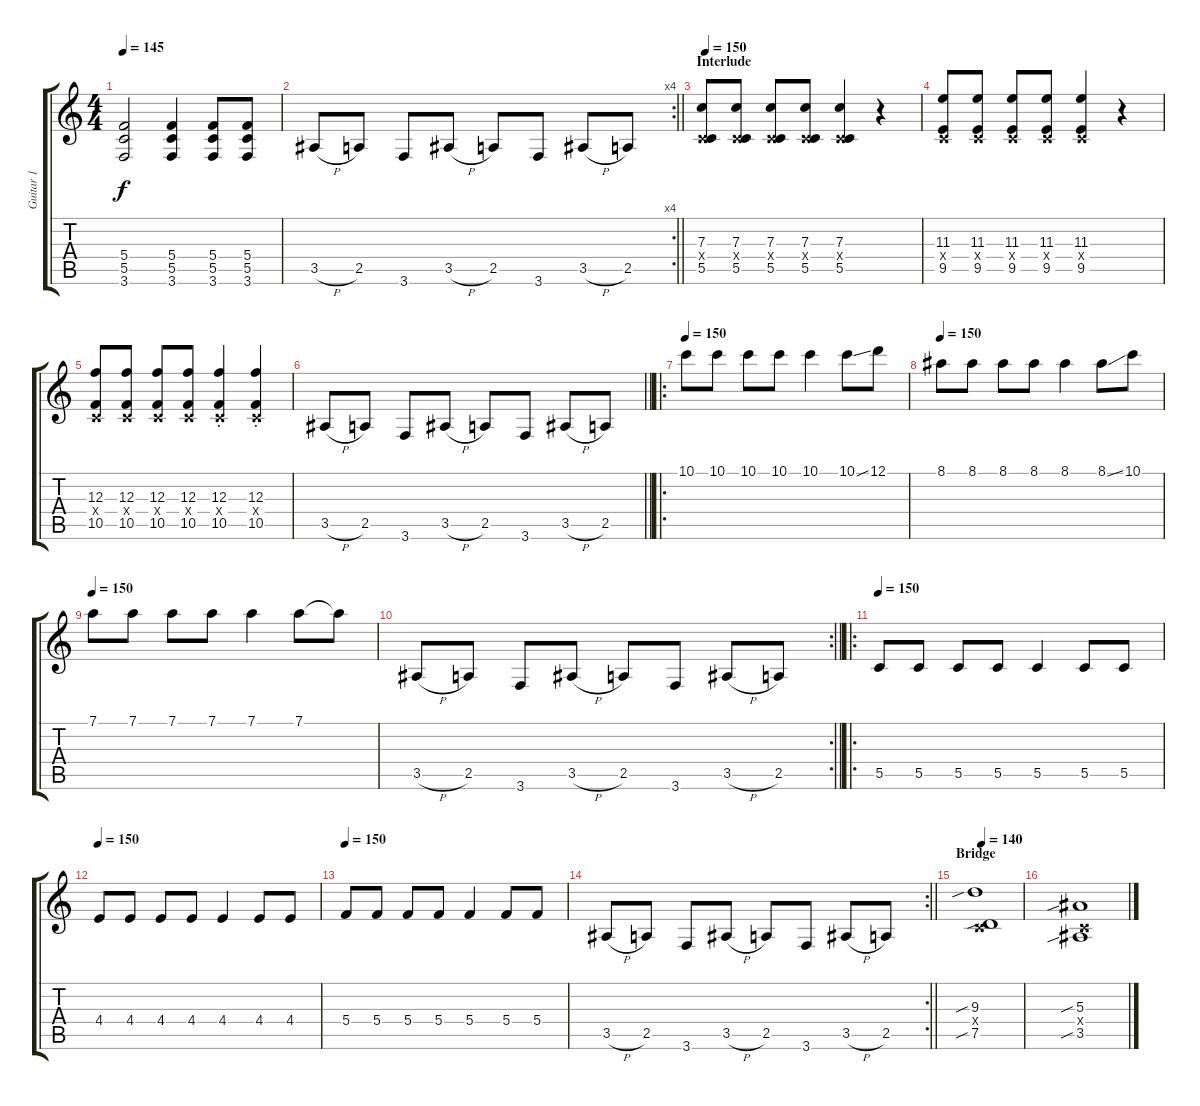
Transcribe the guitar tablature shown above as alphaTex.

\track ("Guitar 1" "Guitar 1") {instrument distortionguitar}
\staff {score tabs}
\tuning (D4 A3 F3 C3 G2 D2) {hide}
\ts (4 4)
\tempo 145
\clef g2
\ks c
(5.4 5.5 3.6).2{dy f} (5.4 5.5 3.6).4 (5.4 5.5 3.6).8 (5.4 5.5 3.6).8 |
\rc 4
\barLineRight lightlight
3.5{h}.8 2.5.8 3.6.8 3.5{h}.8 2.5.8 3.6.8 3.5{h}.8 2.5.8 |
\section ("" "Interlude")
\tempo 150
(7.3 0.4{x} 5.5).8 (7.3 0.4{x} 5.5).8 (7.3 0.4{x} 5.5).8 (7.3 0.4{x} 5.5).8 (7.3 0.4{x} 5.5).4 r.4 |
(11.3 0.4{x} 9.5).8 (11.3 0.4{x} 9.5).8 (11.3 0.4{x} 9.5).8 (11.3 0.4{x} 9.5).8 (11.3 0.4{x} 9.5).4 r.4 |
(12.3 0.4{x} 10.5).8 (12.3 0.4{x} 10.5).8 (12.3 0.4{x} 10.5).8 (12.3 0.4{x} 10.5).8 (12.3{st} 0.4{x} 10.5{st}).4 (12.3{st} 0.4{x} 10.5{st}).4 |
\barLineRight lightlight
3.5{h}.8 2.5.8 3.6.8 3.5{h}.8 2.5.8 3.6.8 3.5{h}.8 2.5.8 |
\ro
\tempo 150
10.1.8 10.1.8 10.1.8 10.1.8 10.1.4 10.1{ss}.8 12.1.8 |
\tempo 150
8.1.8 8.1.8 8.1.8 8.1.8 8.1.4 8.1{ss}.8 10.1.8 |
\tempo 150
7.1.8 7.1.8 7.1.8 7.1.8 7.1.4 7.1.8 7.1{t}.8 |
\rc 2
\barLineRight lightlight
3.5{h}.8 2.5.8 3.6.8 3.5{h}.8 2.5.8 3.6.8 3.5{h}.8 2.5.8 |
\ro
\tempo 150
5.5.8 5.5.8 5.5.8 5.5.8 5.5.4 5.5.8 5.5.8 |
\tempo 150
4.4.8 4.4.8 4.4.8 4.4.8 4.4.4 4.4.8 4.4.8 |
\tempo 150
5.4.8 5.4.8 5.4.8 5.4.8 5.4.4 5.4.8 5.4.8 |
\rc 2
\barLineRight lightlight
3.5{h}.8 2.5.8 3.6.8 3.5{h}.8 2.5.8 3.6.8 3.5{h}.8 2.5.8 |
\section ("" "Bridge")
\tempo 140
(9.3{sib} 0.4{x} 7.5{sib}).1 |
(5.3{sib} 0.4{x} 3.5{sib}).1
